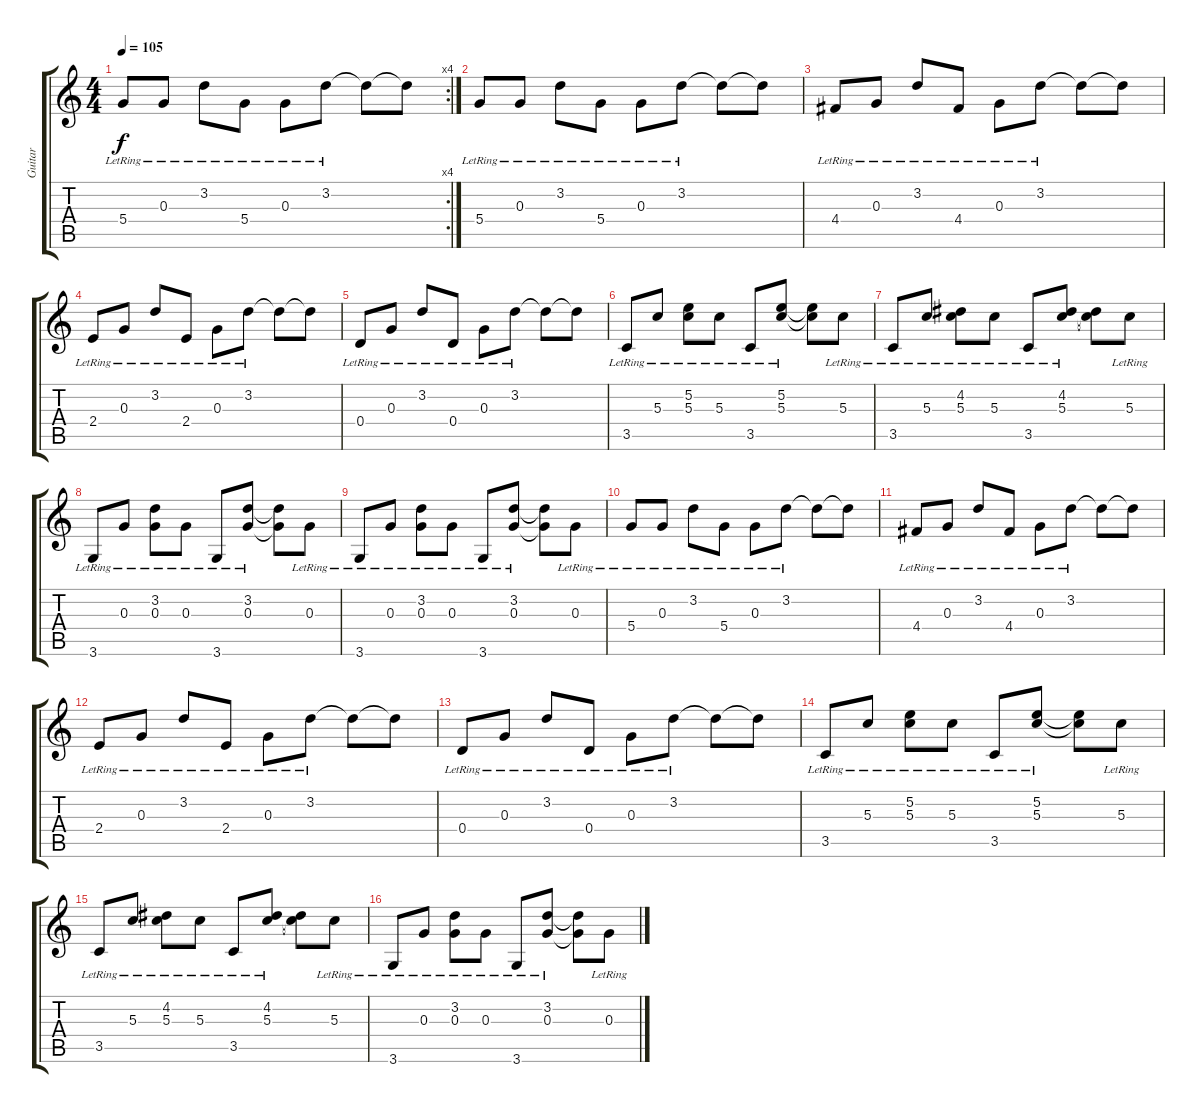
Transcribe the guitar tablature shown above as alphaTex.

\track ("Guitar" "Guitar") {instrument distortionguitar}
\staff {score tabs}
\tuning (E4 B3 G3 D3 A2 E2) {hide}
\rc 4
\ts (4 4)
\tempo 105
\clef g2
\ks c
5.4{lr}.8{dy f instrument distortionguitar} 0.3{lr}.8 3.2{lr}.8 5.4{lr}.8 0.3{lr}.8 3.2{lr}.8 3.2{t}.8 3.2{t}.8 |
5.4{lr}.8 0.3{lr}.8 3.2{lr}.8 5.4{lr}.8 0.3{lr}.8 3.2{lr}.8 3.2{t}.8 3.2{t}.8 |
4.4{lr}.8 0.3{lr}.8 3.2{lr}.8 4.4{lr}.8 0.3{lr}.8 3.2{lr}.8 3.2{t}.8 3.2{t}.8 |
2.4{lr}.8 0.3{lr}.8 3.2{lr}.8 2.4{lr}.8 0.3{lr}.8 3.2{lr}.8 3.2{t}.8 3.2{t}.8 |
0.4{lr}.8 0.3{lr}.8 3.2{lr}.8 0.4{lr}.8 0.3{lr}.8 3.2{lr}.8 3.2{t}.8 3.2{t}.8 |
3.5{lr}.8 5.3{lr}.8 (5.2{lr} 5.3{lr}).8 5.3{lr}.8 3.5{lr}.8 (5.2{lr} 5.3{lr}).8 (5.2{t} 5.3{t}).8 5.3{lr}.8 |
3.5{lr}.8 5.3{lr}.8 (4.2{lr} 5.3{lr}).8 5.3{lr}.8 3.5{lr}.8 (4.2{lr} 5.3{lr}).8 (4.2{t} 5.3{t}).8 5.3{lr}.8 |
3.6{lr}.8 0.3{lr}.8 (3.2{lr} 0.3{lr}).8 0.3{lr}.8 3.6{lr}.8 (3.2{lr} 0.3{lr}).8 (3.2{t} 0.3{t}).8 0.3{lr}.8 |
3.6{lr}.8 0.3{lr}.8 (3.2{lr} 0.3{lr}).8 0.3{lr}.8 3.6{lr}.8 (3.2{lr} 0.3{lr}).8 (3.2{t} 0.3{t}).8 0.3{lr}.8 |
5.4{lr}.8 0.3{lr}.8 3.2{lr}.8 5.4{lr}.8 0.3{lr}.8 3.2{lr}.8 3.2{t}.8 3.2{t}.8 |
4.4{lr}.8 0.3{lr}.8 3.2{lr}.8 4.4{lr}.8 0.3{lr}.8 3.2{lr}.8 3.2{t}.8 3.2{t}.8 |
2.4{lr}.8 0.3{lr}.8 3.2{lr}.8 2.4{lr}.8 0.3{lr}.8 3.2{lr}.8 3.2{t}.8 3.2{t}.8 |
0.4{lr}.8 0.3{lr}.8 3.2{lr}.8 0.4{lr}.8 0.3{lr}.8 3.2{lr}.8 3.2{t}.8 3.2{t}.8 |
3.5{lr}.8 5.3{lr}.8 (5.2{lr} 5.3{lr}).8 5.3{lr}.8 3.5{lr}.8 (5.2{lr} 5.3{lr}).8 (5.2{t} 5.3{t}).8 5.3{lr}.8 |
3.5{lr}.8 5.3{lr}.8 (4.2{lr} 5.3{lr}).8 5.3{lr}.8 3.5{lr}.8 (4.2{lr} 5.3{lr}).8 (4.2{t} 5.3{t}).8 5.3{lr}.8 |
3.6{lr}.8 0.3{lr}.8 (3.2{lr} 0.3{lr}).8 0.3{lr}.8 3.6{lr}.8 (3.2{lr} 0.3{lr}).8 (3.2{t} 0.3{t}).8 0.3{lr}.8
